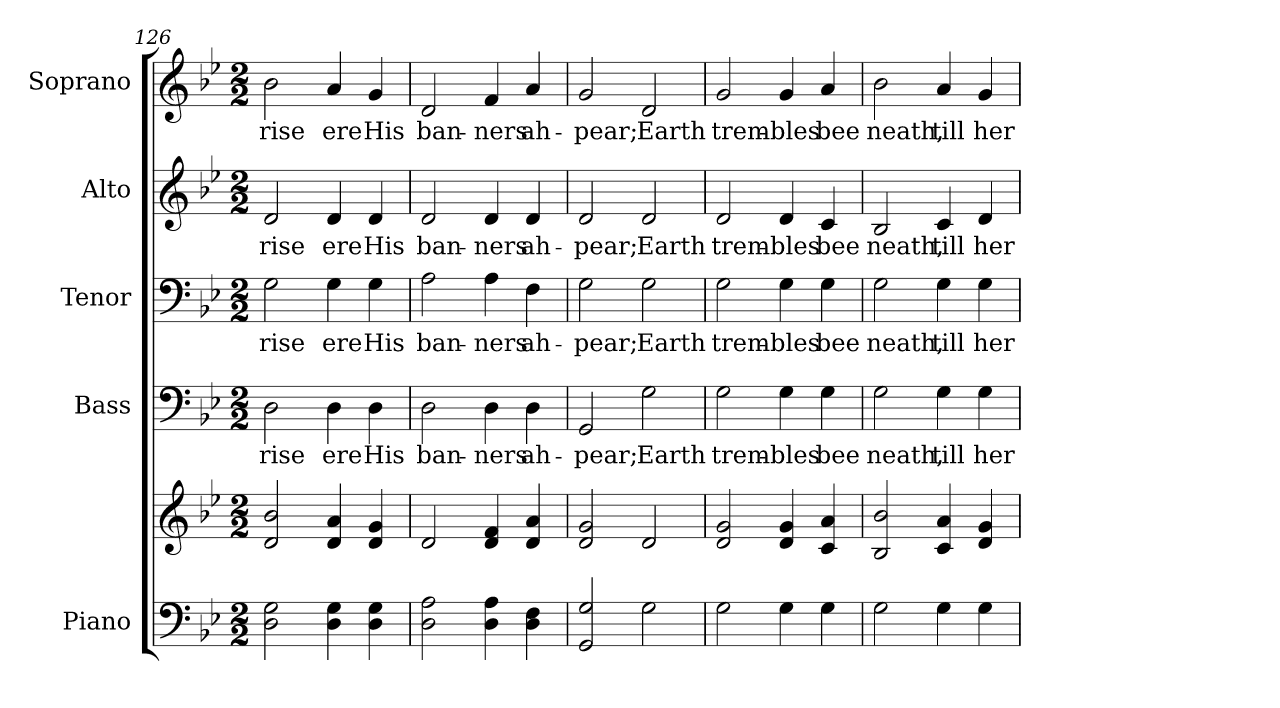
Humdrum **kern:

**kern	**kern	**kern	**text	**kern	**text	**kern	**text	**kern	**text
*part5	*part5	*part4	*part4	*part3	*part3	*part2	*part2	*part1	*part1
*staff6	*staff5	*staff4	*staff4	*staff3	*staff3	*staff2	*staff2	*staff1	*staff1
*I"Piano	*	*I"Bass	*	*I"Tenor	*	*I"Alto	*	*I"Soprano	*
*I'Pno.	*	*I'B.	*	*I'T.	*	*I'A.	*	*I'S.	*
*clefF4	*clefG2	*clefF4	*	*clefF4	*	*clefG2	*	*clefG2	*
*k[b-e-]	*k[b-e-]	*k[b-e-]	*	*k[b-e-]	*	*k[b-e-]	*	*k[b-e-]	*
*B-:	*B-:	*B-:	*	*B-:	*	*B-:	*	*B-:	*
*M2/2	*M2/2	*M2/2	*	*M2/2	*	*M2/2	*	*M2/2	*
=126	=126	=126	=126	=126	=126	=126	=126	=126	=126
!	!	!	!LO:LY:b:color=#000000	!	!	!	!	!	!
!	!	!	!	!	!LO:LY:b:color=#000000	!	!	!	!
!	!	!	!	!	!	!	!LO:LY:b:color=#000000	!	!
!	!	!	!	!	!	!	!	!	!LO:LY:b:color=#000000
2Di\ 2Gi	2di/ 2b-i	2Di\	rise	2Gi\	rise	2di/	rise	2b-i\	rise
!	!	!	!LO:LY:b:color=#000000	!	!	!	!	!	!
!	!	!	!	!	!LO:LY:b:color=#000000	!	!	!	!
!	!	!	!	!	!	!	!LO:LY:b:color=#000000	!	!
!	!	!	!	!	!	!	!	!	!LO:LY:b:color=#000000
4Di\ 4Gi	4di/ 4ai	4Di\	ere	4Gi\	ere	4di/	ere	4ai/	ere
!	!	!	!LO:LY:b:color=#000000	!	!	!	!	!	!
!	!	!	!	!	!LO:LY:b:color=#000000	!	!	!	!
!	!	!	!	!	!	!	!LO:LY:b:color=#000000	!	!
!	!	!	!	!	!	!	!	!	!LO:LY:b:color=#000000
4Di\ 4Gi	4di/ 4gi	4Di\	His	4Gi\	His	4di/	His	4gi/	His
!!LO:PB:g=z
=127	=127	=127	=127	=127	=127	=127	=127	=127	=127
!	!	!	!LO:LY:b:color=#000000	!	!	!	!	!	!
!	!	!	!	!	!LO:LY:b:color=#000000	!	!	!	!
!	!	!	!	!	!	!	!LO:LY:b:color=#000000	!	!
!	!	!	!	!	!	!	!	!	!LO:LY:b:color=#000000
2Di\ 2Ai	2di/	2Di\	ban-	2Ai\	ban-	2di/	ban-	2di/	ban-
!	!	!	!LO:LY:b:color=#000000	!	!	!	!	!	!
!	!	!	!	!	!LO:LY:b:color=#000000	!	!	!	!
!	!	!	!	!	!	!	!LO:LY:b:color=#000000	!	!
!	!	!	!	!	!	!	!	!	!LO:LY:b:color=#000000
4Di\ 4Ai	4di/ 4fi	4Di\	-ners	4Ai\	-ners	4di/	-ners	4fi/	-ners
!	!	!	!LO:LY:b:color=#000000	!	!	!	!	!	!
!	!	!	!	!	!LO:LY:b:color=#000000	!	!	!	!
!	!	!	!	!	!	!	!LO:LY:b:color=#000000	!	!
!	!	!	!	!	!	!	!	!	!LO:LY:b:color=#000000
4Di\ 4Fi	4di/ 4ai	4Di\	ah-	4Fi\	ah-	4di/	ah-	4ai/	ah-
=128	=128	=128	=128	=128	=128	=128	=128	=128	=128
!	!	!	!LO:LY:b:color=#000000	!	!	!	!	!	!
!	!	!	!	!	!LO:LY:b:color=#000000	!	!	!	!
!	!	!	!	!	!	!	!LO:LY:b:color=#000000	!	!
!	!	!	!	!	!	!	!	!	!LO:LY:b:color=#000000
2GGi/ 2Gi	2di/ 2gi	2GGi/	-pear;	2Gi\	-pear;	2di/	-pear;	2gi/	-pear;
!	!	!	!LO:LY:b:color=#000000	!	!	!	!	!	!
!	!	!	!	!	!LO:LY:b:color=#000000	!	!	!	!
!	!	!	!	!	!	!	!LO:LY:b:color=#000000	!	!
!	!	!	!	!	!	!	!	!	!LO:LY:b:color=#000000
2Gi\	2di/	2Gi\	Earth	2Gi\	Earth	2di/	Earth	2di/	Earth
!!LO:LB:g=z
=129	=129	=129	=129	=129	=129	=129	=129	=129	=129
!	!	!	!LO:LY:b:color=#000000	!	!	!	!	!	!
!	!	!	!	!	!LO:LY:b:color=#000000	!	!	!	!
!	!	!	!	!	!	!	!LO:LY:b:color=#000000	!	!
!	!	!	!	!	!	!	!	!	!LO:LY:b:color=#000000
2Gi\	2di/ 2gi	2Gi\	trem-	2Gi\	trem-	2di/	trem-	2gi/	trem-
!	!	!	!LO:LY:b:color=#000000	!	!	!	!	!	!
!	!	!	!	!	!LO:LY:b:color=#000000	!	!	!	!
!	!	!	!	!	!	!	!LO:LY:b:color=#000000	!	!
!	!	!	!	!	!	!	!	!	!LO:LY:b:color=#000000
4Gi\	4di/ 4gi	4Gi\	-bles	4Gi\	-bles	4di/	-bles	4gi/	-bles
!	!	!	!LO:LY:b:color=#000000	!	!	!	!	!	!
!	!	!	!	!	!LO:LY:b:color=#000000	!	!	!	!
!	!	!	!	!	!	!	!LO:LY:b:color=#000000	!	!
!	!	!	!	!	!	!	!	!	!LO:LY:b:color=#000000
4Gi\	4ci/ 4ai	4Gi\	bee	4Gi\	bee	4ci/	bee	4ai/	bee
=130	=130	=130	=130	=130	=130	=130	=130	=130	=130
!	!	!	!LO:LY:b:color=#000000	!	!	!	!	!	!
!	!	!	!	!	!LO:LY:b:color=#000000	!	!	!	!
!	!	!	!	!	!	!	!LO:LY:b:color=#000000	!	!
!	!	!	!	!	!	!	!	!	!LO:LY:b:color=#000000
2Gi\	2B-i/ 2b-i	2Gi\	neath,	2Gi\	neath,	2B-i/	neath,	2b-i\	neath,
!	!	!	!LO:LY:b:color=#000000	!	!	!	!	!	!
!	!	!	!	!	!LO:LY:b:color=#000000	!	!	!	!
!	!	!	!	!	!	!	!LO:LY:b:color=#000000	!	!
!	!	!	!	!	!	!	!	!	!LO:LY:b:color=#000000
4Gi\	4ci/ 4ai	4Gi\	till	4Gi\	till	4ci/	till	4ai/	till
!	!	!	!LO:LY:b:color=#000000	!	!	!	!	!	!
!	!	!	!	!	!LO:LY:b:color=#000000	!	!	!	!
!	!	!	!	!	!	!	!LO:LY:b:color=#000000	!	!
!	!	!	!	!	!	!	!	!	!LO:LY:b:color=#000000
4Gi\	4di/ 4gi	4Gi\	her	4Gi\	her	4di/	her	4gi/	her
=	=	=	=	=	=	=	=	=	=
*-	*-	*-	*-	*-	*-	*-	*-	*-	*-
